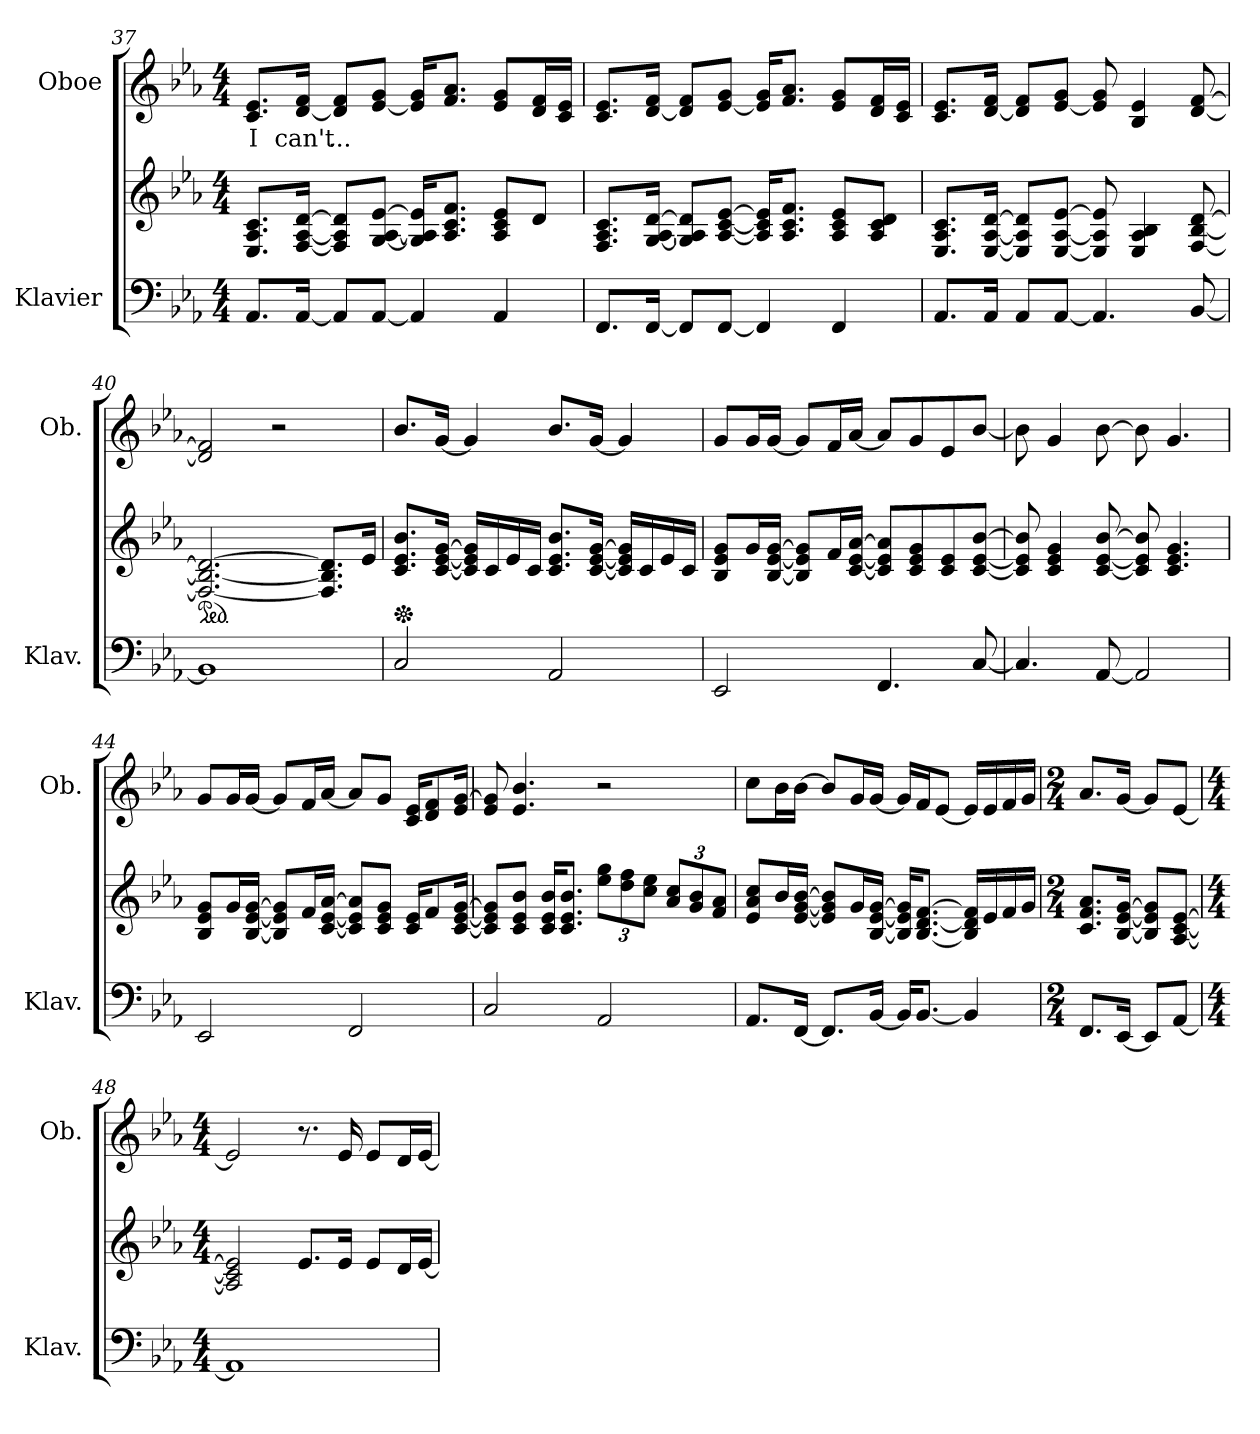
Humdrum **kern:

**kern	**kern	**kern	**text
*part2	*part2	*part1	*part1
*staff3	*staff2	*staff1	*staff1
*I"Klavier	*	*I"Oboe	*
*I'Klav.	*	*I'Ob.	*
!!LO:LB:g=z
*clefF4	*clefG2	*clefG2	*
*k[b-e-a-]	*k[b-e-a-]	*k[b-e-a-]	*
*M4/4	*M4/4	*M4/4	*
=37	=37	=37	=37
8.AA-/L	8.E-/ 8.A-/ 8.c/L	8.c/ 8.e-/L	I
[16AA-/Jk	[16F/ [16A-/ [16d/Jk	[16d/ 16f/Jk	can't
8AA-/L]	8F/] 8A-/] 8d/]L	8d/] 8f/L	...
[8AA-/J	[8G/ [8A-/ [8e-/J	[8e-/ 8g/J	.
4AA-/]	16G/] 16A-/] 16e-/]KL	16e-/] 16g/KL	.
.	8.A-/ 8.c/ 8.f/J	8.f/ 8.a-/J	.
4AA-/	8A-/ 8c/ 8e-/L	8e-/ 8g/L	.
.	8d/J	16d/ 16f/L	.
.	.	16c/ 16e-/JJ	.
=38	=38	=38	=38
8.FF/L	8.F/ 8.A-/ 8.c/L	8.c/ 8.e-/L	.
[16FF/Jk	[16G/ [16A-/ [16d/Jk	[16d/ 16f/Jk	.
8FF/L]	8G/] 8A-/] 8d/]L	8d/] 8f/L	.
[8FF/J	[8A-/ [8c/ [8e-/J	[8e-/ 8g/J	.
4FF/]	16A-/] 16c/] 16e-/]KL	16e-/] 16g/KL	.
.	8.A-/ 8.c/ 8.f/J	8.f/ 8.a-/J	.
4FF/	8A-/ 8c/ 8e-/L	8e-/ 8g/L	.
.	8A-/ 8c/ 8d/J	16d/ 16f/L	.
.	.	16c/ 16e-/JJ	.
!!LO:PB:g=z
=39	=39	=39	=39
8.AA-/L	8.E-/ 8.A-/ 8.c/L	8.c/ 8.e-/L	.
16AA-/Jk	[16E-/ [16A-/ [16d/Jk	[16d/ 16f/Jk	.
8AA-/L	8E-/] 8A-/] 8d/]L	8d/] 8f/L	.
[8AA-/J	[8E-/ [8A-/ [8e-/J	[8e-/ 8g/J	.
4.AA-/]	8E-/] 8A-/] 8e-/]	8e-/] 8g/	.
.	4E-/ 4A-/ 4B-/	4B-/ 4e-/	.
[8BB-/	[8F/ [8B-/ [8d/	[8d/ [8f/	.
=40	=40	=40	=40
*	*ped	*	*
1BB-]	2.F/_ 2.B-/_ 2.d/_	2d/] 2f/]	.
.	.	2r	.
.	8.F/] 8.B-/] 8.d/]L	.	.
.	16e-/Jk	.	.
=41	=41	=41	=41
*	*Xped	*	*
2C/	8.c/ 8.e-/ 8.b-/L	8.b-/L	.
.	[16c/ [16e-/ [16g/Jk	[16g/Jk	.
.	16c/] 16e-/] 16g/]LL	4g/]	.
.	16c/	.	.
.	16e-/	.	.
.	16c/JJ	.	.
2AA-/	8.c/ 8.e-/ 8.b-/L	8.b-/L	.
.	[16c/ [16e-/ [16g/Jk	[16g/Jk	.
.	16c/] 16e-/] 16g/]LL	4g/]	.
.	16c/	.	.
.	16e-/	.	.
.	16c/JJ	.	.
!!LO:LB:g=z
=42	=42	=42	=42
2EE-/	8B-/ 8e-/ 8g/L	8g/L	.
.	16g/L	16g/L	.
.	[16B-/ [16e-/ [16g/JJ	[16g/JJ	.
.	8B-/] 8e-/] 8g/]L	8g/L]	.
.	16f/L	16f/L	.
.	[16c/ [16e-/ [16a-/JJ	[16a-/JJ	.
4.FF/	8c/] 8e-/] 8a-/]L	8a-/L]	.
.	8c/ 8e-/ 8g/	8g/	.
.	8c/ 8e-/	8e-/	.
[8C/	[8c/ [8e-/ [8b-/J	[8b-/J	.
=43	=43	=43	=43
4.C/]	8c/] 8e-/] 8b-/]	8b-\]	.
.	4c/ 4e-/ 4g/	4g/	.
[8AA-/	[8c/ [8e-/ [8b-/	[8b-\	.
2AA-/]	8c/] 8e-/] 8b-/]	8b-\]	.
.	4.c/ 4.e-/ 4.g/	4.g/	.
=44	=44	=44	=44
2EE-/	8B-/ 8e-/ 8g/L	8g/L	.
.	16g/L	16g/L	.
.	[16B-/ [16e-/ [16g/JJ	[16g/JJ	.
.	8B-/] 8e-/] 8g/]L	8g/L]	.
.	16f/L	16f/L	.
.	[16c/ [16e-/ [16a-/JJ	[16a-/JJ	.
2FF/	8c/] 8e-/] 8a-/]L	8a-/L]	.
.	8c/ 8e-/ 8g/J	8g/J	.
.	16c/ 16e-/KL	16c/ 16e-/KL	.
.	8f/	8d/ 8f/	.
.	[16c/ [16e-/ [16g/Jk	16e-/ [16g/Jk	.
!!LO:LB:g=z
=45	=45	=45	=45
2C/	8c/] 8e-/] 8g/]L	8e-/ 8g/]	.
.	8c/ 8e-/ 8b-/J	4.e-/ 4.b-/	.
.	16c/ 16e-/ 16b-/KL	.	.
.	8.c/ 8.e-/ 8.b-/J	.	.
*	*Xbrackettup	*	*
2AA-/	12ee-\ 12gg\L	2r	.
.	12dd\ 12ff\	.	.
.	12cc\ 12ee-\J	.	.
.	12a-/ 12cc/L	.	.
.	12g/ 12b-/	.	.
.	12f/ 12a-/J	.	.
=46	=46	=46	=46
8.AA-/L	8e-/ 8a-/ 8cc/L	8cc\L	.
.	16b-/L	16b-\L	.
[16FF/Jk	[16e-/ [16g/ [16b-/JJ	[16b-\JJ	.
8.FF/L]	8e-/] 8g/] 8b-/]L	8b-/L]	.
.	16g/L	16g/L	.
[16BB-/Jk	[16B-/ [16e-/ [16g/JJ	[16g/JJ	.
16BB-/KL]	16B-/] 16e-/] 16g/]KL	16g/LL]	.
[8.BB-/J	[8.B-/ [8.d/ [8.f/J	16f/J	.
.	.	[8e-/J	.
4BB-/]	16B-/] 16d/] 16f/]LL	16e-/LL]	.
.	16e-/	16e-/	.
.	16f/	16f/	.
.	16g/JJ	16g/JJ	.
=47	=47	=47	=47
*M2/4	*M2/4	*M2/4	*
8.FF/L	8.c/ 8.f/ 8.a-/L	8.a-/L	.
[16EE-/Jk	[16B-/ [16e-/ [16g/Jk	[16g/Jk	.
8EE-/L]	8B-/] 8e-/] 8g/]L	8g/L]	.
[8AA-/J	[8A-/ [8c/ [8e-/J	[8e-/J	.
!!LO:LB:g=z
=48	=48	=48	=48
*M4/4	*M4/4	*M4/4	*
1AA-]	2A-/] 2c/] 2e-/]	2e-/]	.
.	8.e-/L	8.r	.
.	16e-/Jk	16e-/	.
.	8e-/L	8e-/L	.
.	16d/L	16d/L	.
.	[16e-/JJ	[16e-/JJ	.
=	=	=	=
*-	*-	*-	*-
